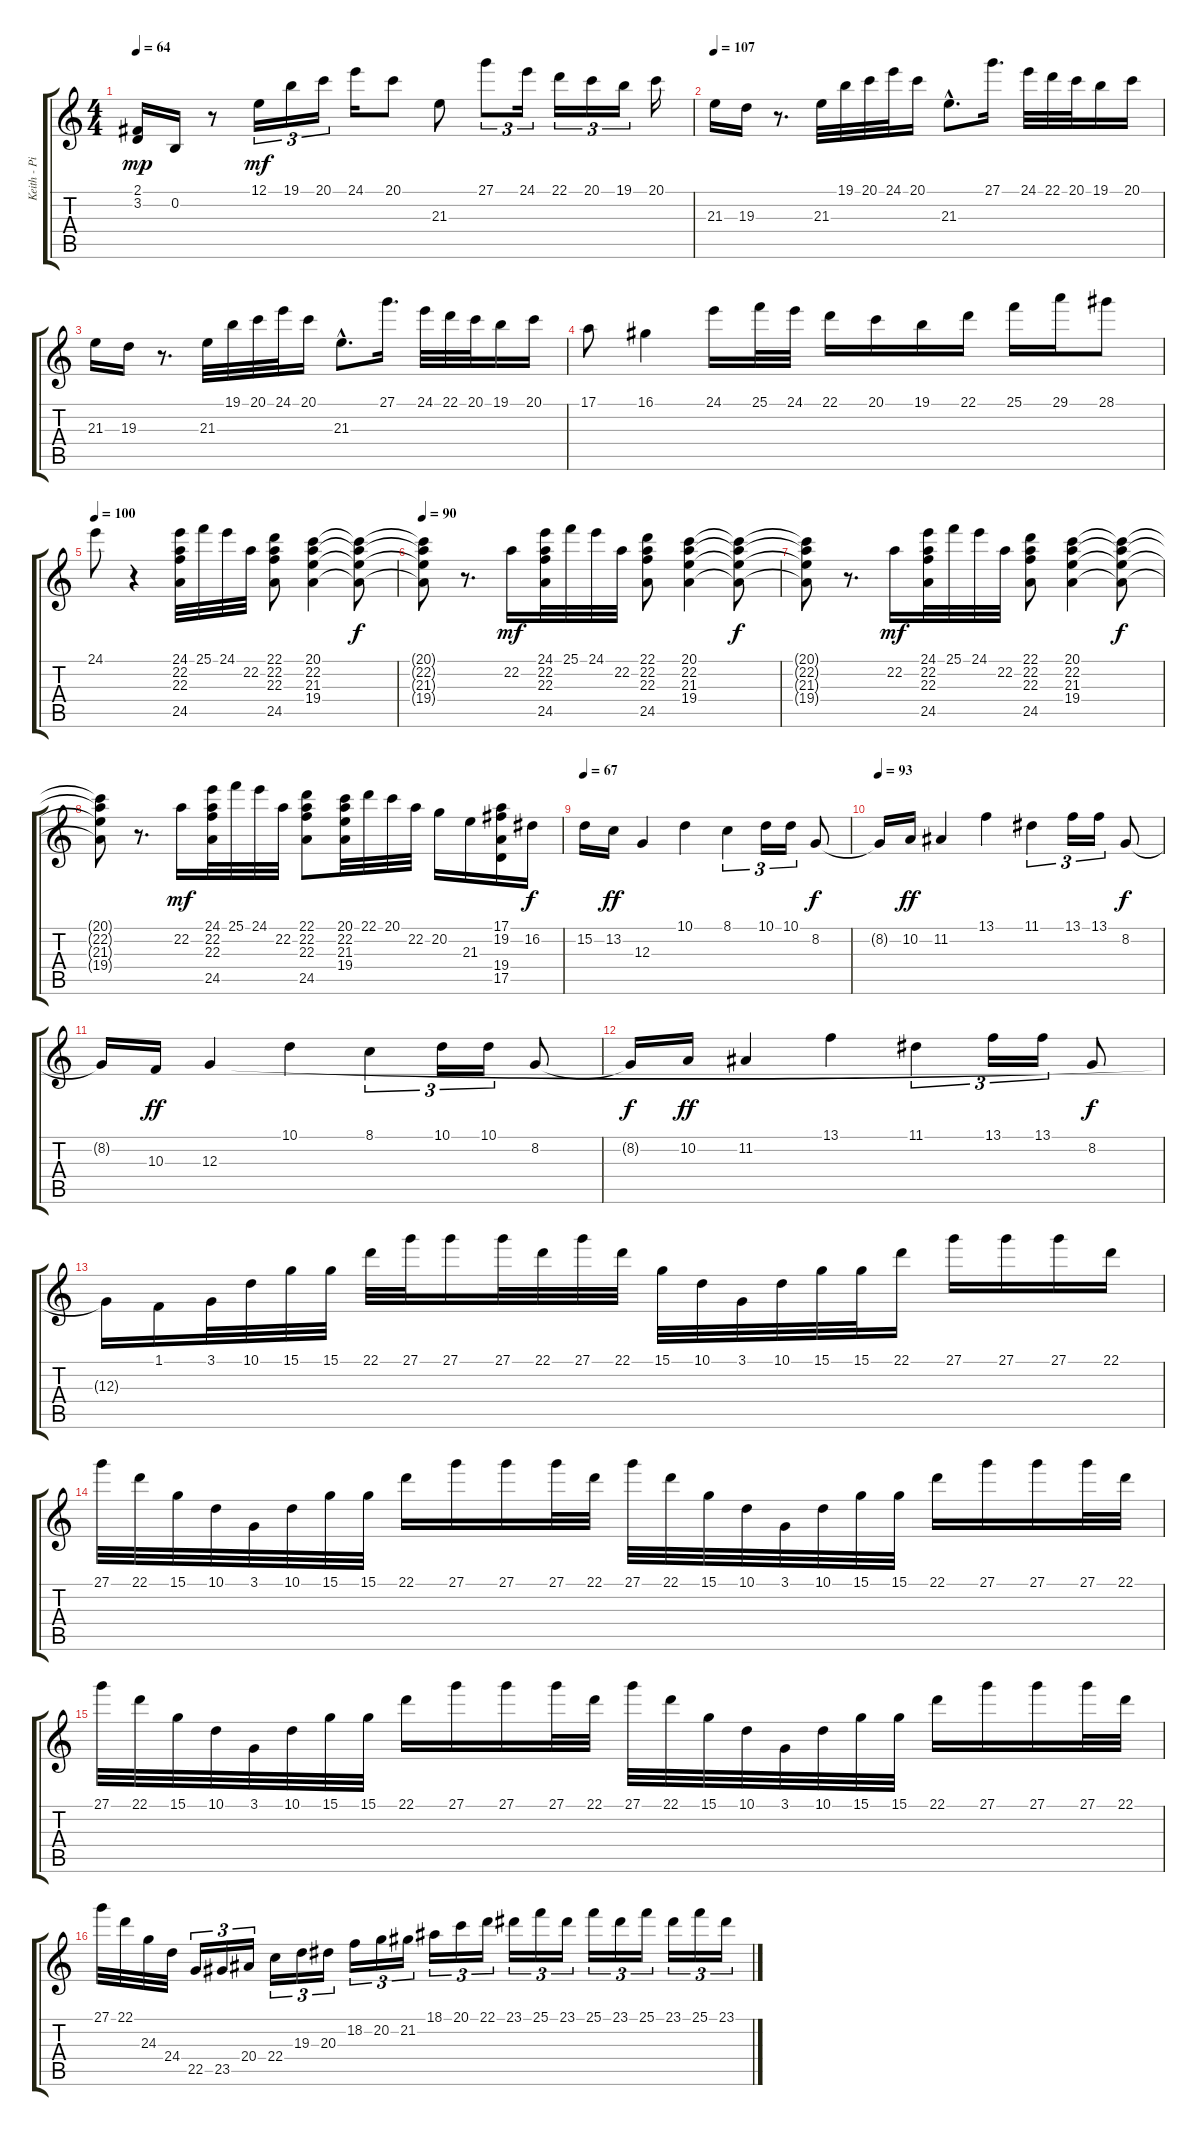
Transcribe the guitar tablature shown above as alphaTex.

\track ("Keith - Piano RH" "Keith - Pi") {instrument brightacousticpiano}
\staff {score tabs}
\tuning (E4 B3 G3 D3 A2 E2) {hide}
\ts (4 4)
\tempo 64
\clef g2
\ks c
(2.1 3.2).16{dy mp} 0.2.16 r.8 12.1.16{tu (3 2) dy mf} 19.1.16{tu (3 2)} 20.1.16{tu (3 2)} 24.1.16 20.1.8 21.3.8 27.1.8{tu (3 2)} 24.1.16{tu (3 2)} 22.1.16{tu (3 2)} 20.1.16{tu (3 2)} 19.1.16{tu (3 2)} 20.1.16 |
\tempo 107
21.3.16 19.3.16 r.8{d} 21.3.32 19.1.32 20.1.32 24.1.32 20.1.16 21.3{hac}.8{d} 27.1.16{d} 24.1.32 22.1.32 20.1.32 19.1.16 20.1.16 |
21.3.16 19.3.16 r.8{d} 21.3.32 19.1.32 20.1.32 24.1.32 20.1.16 21.3{hac}.8{d} 27.1.16{d} 24.1.32 22.1.32 20.1.32 19.1.16 20.1.16 |
17.1.8 16.1.4 24.1.16 25.1.32 24.1.32 22.1.16 20.1.16 19.1.16 22.1.16 25.1.16 29.1.16 28.1.8 |
\tempo 100
24.1.8 r.4 (24.1 22.2 22.3 24.5).32 25.1.32 24.1.32 22.2.32 (22.1 22.2 22.3 24.5).8 (20.1 22.2 21.3 19.4).4 (20.1{t} 22.2{t} 21.3{t} 19.4{t}).8{dy f} |
\tempo 90
(20.1{t} 22.2{t} 21.3{t} 19.4{t}).8 r.8{d} 22.2.16{dy mf} (24.1 22.2 22.3 24.5).32 25.1.32 24.1.32 22.2.32 (22.1 22.2 22.3 24.5).8 (20.1 22.2 21.3 19.4).4 (20.1{t} 22.2{t} 21.3{t} 19.4{t}).8{dy f} |
(20.1{t} 22.2{t} 21.3{t} 19.4{t}).8 r.8{d} 22.2.16{dy mf} (24.1 22.2 22.3 24.5).32 25.1.32 24.1.32 22.2.32 (22.1 22.2 22.3 24.5).8 (20.1 22.2 21.3 19.4).4 (20.1{t} 22.2{t} 21.3{t} 19.4{t}).8{dy f} |
(20.1{t} 22.2{t} 21.3{t} 19.4{t}).8 r.8{d} 22.2.16{dy mf} (24.1 22.2 22.3 24.5).32 25.1.32 24.1.32 22.2.32 (22.1 22.2 22.3 24.5).8 (20.1 22.2 21.3 19.4).32 22.1.32 20.1.32 22.2.32 20.2.16 21.3.16 (17.1 19.2 19.4 17.5).16 16.2.16{dy f} |
\tempo 67
15.2.16 13.2.16{dy ff} 12.3.4 10.1.4 8.1.4{tu (3 2)} 10.1.16{tu (3 2)} 10.1.16{tu (3 2)} 8.2.8{dy f} |
\tempo 93
8.2{t}.16 10.2.16{dy ff} 11.2.4 13.1.4 11.1.4{tu (3 2)} 13.1.16{tu (3 2)} 13.1.16{tu (3 2)} 8.2.8{dy f} |
8.2{t}.16 10.3.16{dy ff} 12.3.4 10.1.4 8.1.4{tu (3 2)} 10.1.16{tu (3 2)} 10.1.16{tu (3 2)} 8.2.8 |
8.2{t}.16{dy f} 10.2.16{dy ff} 11.2.4 13.1.4 11.1.4{tu (3 2)} 13.1.16{tu (3 2)} 13.1.16{tu (3 2)} 8.2.8{dy f} |
12.3{t}.16 1.1.16 3.1.32 10.1.32 15.1.32 15.1.32 22.1.32 27.1.32 27.1.16 27.1.32 22.1.32 27.1.32 22.1.32 15.1.32 10.1.32 3.1.32 10.1.32 15.1.32 15.1.32 22.1.16 27.1.16 27.1.16 27.1.16 22.1.16 |
27.1.32 22.1.32 15.1.32 10.1.32 3.1.32 10.1.32 15.1.32 15.1.32 22.1.16 27.1.16 27.1.16 27.1.32 22.1.32 27.1.32 22.1.32 15.1.32 10.1.32 3.1.32 10.1.32 15.1.32 15.1.32 22.1.16 27.1.16 27.1.16 27.1.32 22.1.32 |
27.1.32 22.1.32 15.1.32 10.1.32 3.1.32 10.1.32 15.1.32 15.1.32 22.1.16 27.1.16 27.1.16 27.1.32 22.1.32 27.1.32 22.1.32 15.1.32 10.1.32 3.1.32 10.1.32 15.1.32 15.1.32 22.1.16 27.1.16 27.1.16 27.1.32 22.1.32 |
27.1.32 22.1.32 24.3.32 24.4.32 22.5.16{tu (3 2)} 23.5.16{tu (3 2)} 20.4.16{tu (3 2)} 22.4.16{tu (3 2)} 19.3.16{tu (3 2)} 20.3.16{tu (3 2)} 18.2.16{tu (3 2)} 20.2.16{tu (3 2)} 21.2.16{tu (3 2)} 18.1.16{tu (3 2)} 20.1.16{tu (3 2)} 22.1.16{tu (3 2)} 23.1.16{tu (3 2)} 25.1.16{tu (3 2)} 23.1.16{tu (3 2)} 25.1.16{tu (3 2)} 23.1.16{tu (3 2)} 25.1.16{tu (3 2)} 23.1.16{tu (3 2)} 25.1.16{tu (3 2)} 23.1.16{tu (3 2)}
